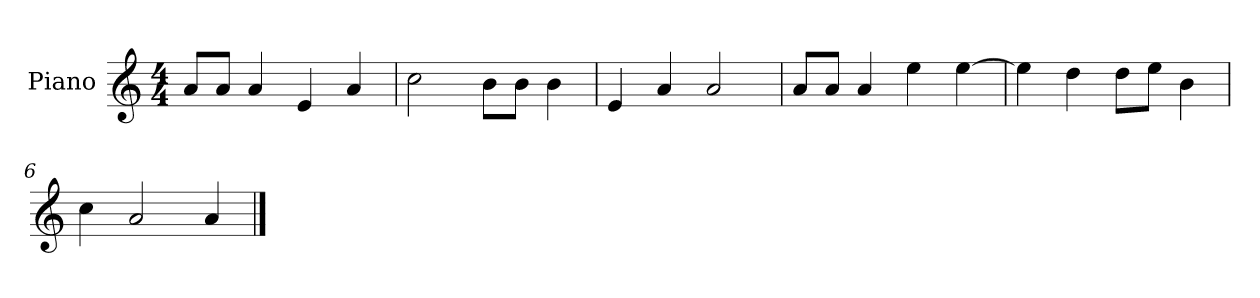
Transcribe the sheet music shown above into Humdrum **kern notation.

**kern
*part1
*staff1
*I"Piano
*I'P-no
*clefG2
*k[]
*M4/4
*MM90
=1
8a/L
8a/J
4a/
4e/
4a/
=2
2cc\
8b\L
8b\J
4b\
=3
4e/
4a/
2a/
=4
8a/L
8a/J
4a/
4ee\
[4ee\
=5
4ee\]
4dd\
8dd\L
8ee\J
4b\
=6
4cc\
2a/
4a/
==
*-
